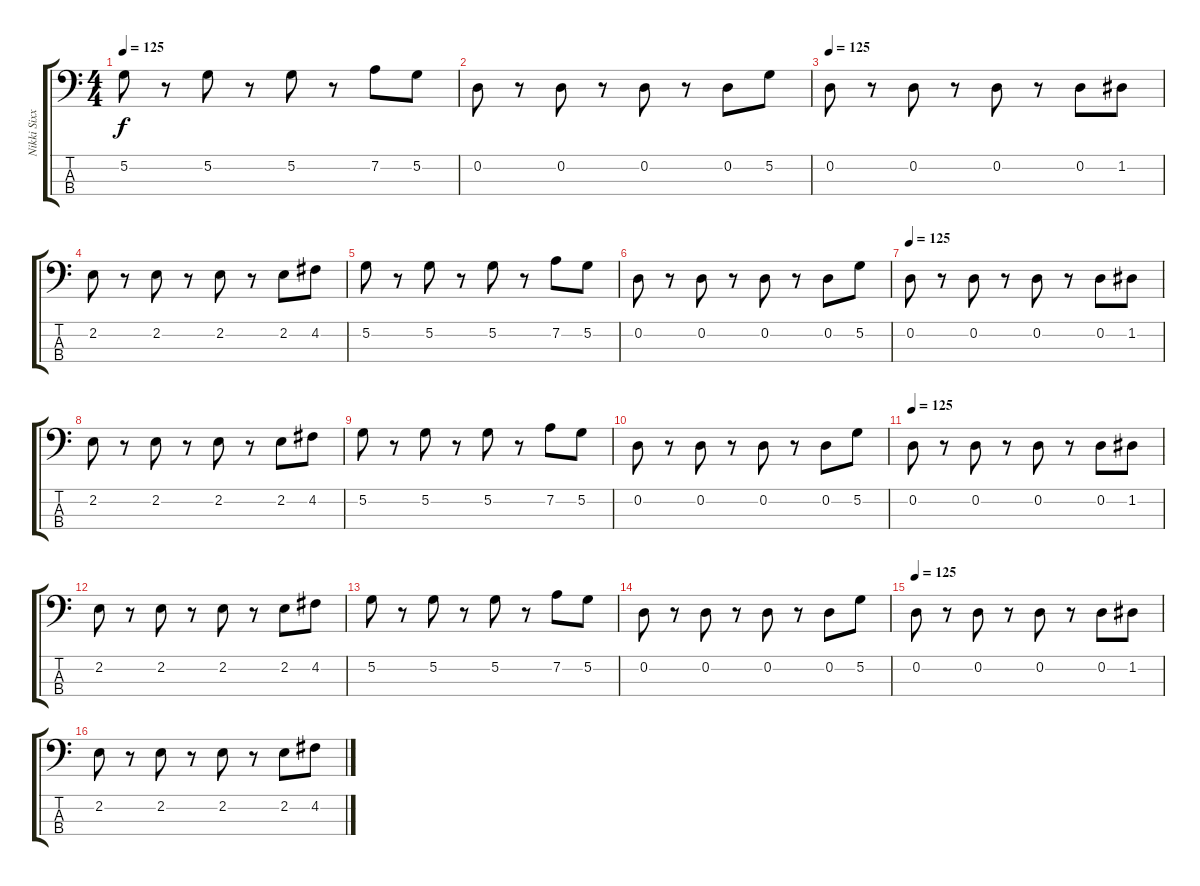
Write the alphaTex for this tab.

\track ("Nikki Sixx" "Nikki Sixx") {instrument electricbasspick}
\staff {score tabs}
\tuning (G2 D2 A1 E1) {hide}
\ts (4 4)
\tempo 125
\clef f4
\ks c
5.2.8{dy f} r.8 5.2.8 r.8 5.2.8 r.8 7.2.8 5.2.8 |
0.2.8 r.8 0.2.8 r.8 0.2.8 r.8 0.2.8 5.2.8 |
\tempo 125
0.2.8 r.8 0.2.8 r.8 0.2.8 r.8 0.2.8 1.2.8 |
2.2.8 r.8 2.2.8 r.8 2.2.8 r.8 2.2.8 4.2.8 |
5.2.8 r.8 5.2.8 r.8 5.2.8 r.8 7.2.8 5.2.8 |
0.2.8 r.8 0.2.8 r.8 0.2.8 r.8 0.2.8 5.2.8 |
\tempo 125
0.2.8 r.8 0.2.8 r.8 0.2.8 r.8 0.2.8 1.2.8 |
2.2.8 r.8 2.2.8 r.8 2.2.8 r.8 2.2.8 4.2.8 |
5.2.8 r.8 5.2.8 r.8 5.2.8 r.8 7.2.8 5.2.8 |
0.2.8 r.8 0.2.8 r.8 0.2.8 r.8 0.2.8 5.2.8 |
\tempo 125
0.2.8 r.8 0.2.8 r.8 0.2.8 r.8 0.2.8 1.2.8 |
2.2.8 r.8 2.2.8 r.8 2.2.8 r.8 2.2.8 4.2.8 |
5.2.8 r.8 5.2.8 r.8 5.2.8 r.8 7.2.8 5.2.8 |
0.2.8 r.8 0.2.8 r.8 0.2.8 r.8 0.2.8 5.2.8 |
\tempo 125
0.2.8 r.8 0.2.8 r.8 0.2.8 r.8 0.2.8 1.2.8 |
2.2.8 r.8 2.2.8 r.8 2.2.8 r.8 2.2.8 4.2.8
